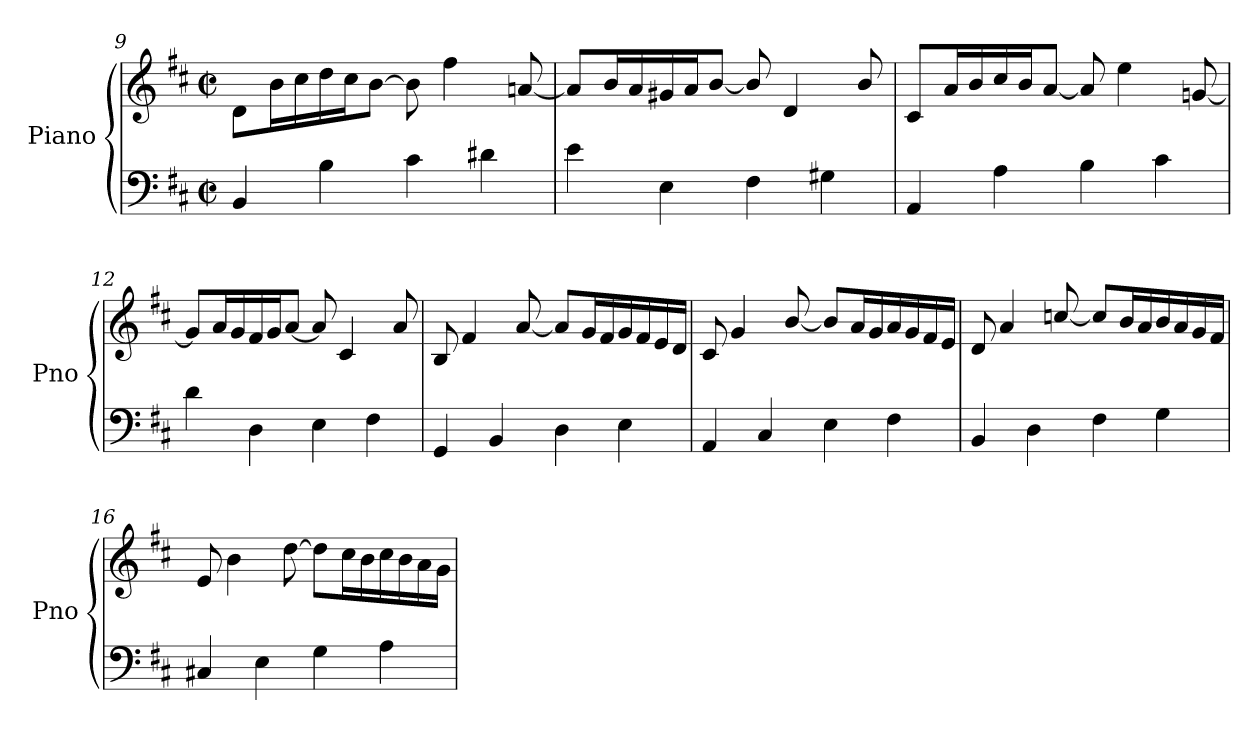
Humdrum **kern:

**kern	**kern
*part1	*part1
*staff2	*staff1
*I"Piano	*
*I'Pno	*
!!LO:LB:g=z
*clefF4	*clefG2
*k[f#c#]	*k[f#c#]
*M2/2	*M2/2
*met(c|)	*met(c|)
=9	=9
4BB/	8d\L
.	16b\L
.	16cc#\
4B\	16dd\
.	16cc#\J
.	[8b\J
4c#\	8b\]
.	4ff#\
4d#X\	.
.	[8an/
!!LO:LB:g=z
=10	=10
4e\	8a/L]
.	16b/L
.	16a/
4E\	16g#X/
.	16a/J
.	[8b/J
4F#\	8b/]
.	4d/
4G#X\	.
.	8b/
=11	=11
4AA/	8c#/L
.	16a/L
.	16b/
4A\	16cc#/
.	16b/J
.	[8a/J
4B\	8a/]
.	4ee\
4c#\	.
.	[8gn/
=12	=12
4d\	8g/L]
.	16a/L
.	16g/
4D\	16f#/
.	16g/J
.	[8a/J
4E\	8a/]
.	4c#/
4F#\	.
.	8a/
=13	=13
4GG/	8B/
.	4f#/
4BB/	.
.	[8a/
4D\	8a/L]
.	16g/L
.	16f#/
4E\	16g/
.	16f#/
.	16e/
.	16d/JJ
!!LO:LB:g=z
=14	=14
4AA/	8c#/
.	4g/
4C#/	.
.	[8b/
4E\	8b/L]
.	16a/L
.	16g/
4F#\	16a/
.	16g/
.	16f#/
.	16e/JJ
!!LO:PB:g=z
=15	=15
4BB/	8d/
.	4a/
4D\	.
.	[8ccn/
4F#\	8cc/L]
.	16b/L
.	16a/
4G\	16b/
.	16a/
.	16g/
.	16f#/JJ
=16	=16
4C#X/	8e/
.	4b\
4E\	.
.	[8dd\
4G\	8dd\L]
.	16cc#\L
.	16b\
4A\	16cc#\
.	16b\
.	16a\
.	16g\JJ
=	=
*-	*-
